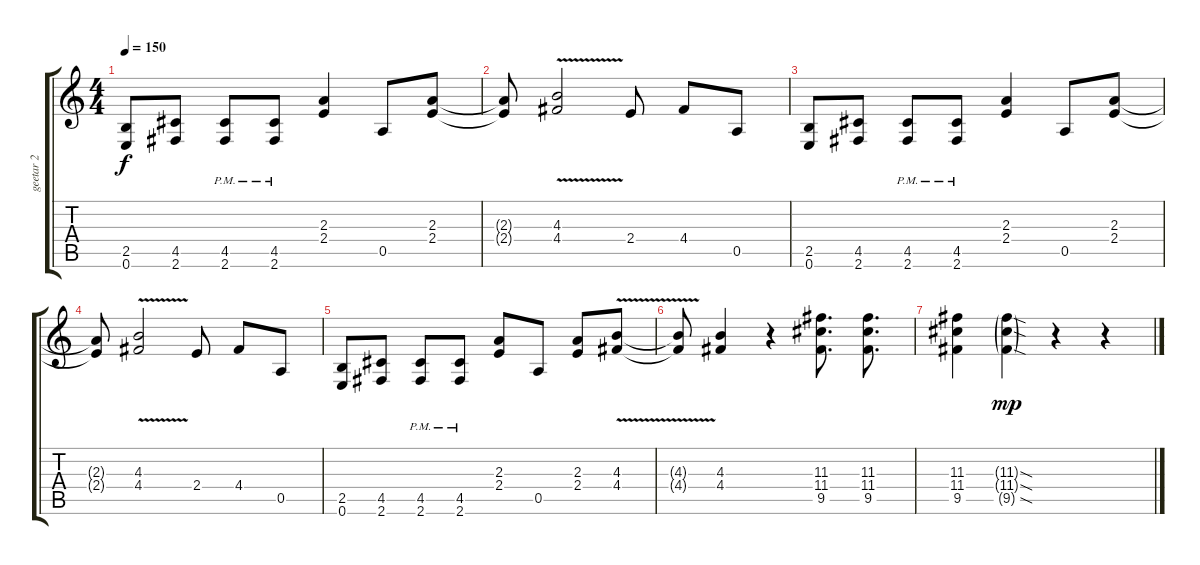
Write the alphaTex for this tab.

\track ("geetar 2" "geetar 2") {instrument distortionguitar}
\staff {score tabs}
\tuning (E4 B3 G3 D3 A2 E2) {hide}
\ts (4 4)
\tempo 150
\clef g2
\ks c
(2.5 0.6).8{dy f} (4.5 2.6).8 (4.5{pm} 2.6{pm}).8 (4.5{pm} 2.6{pm}).8 (2.3 2.4).4 0.5.8 (2.3 2.4).8 |
(2.3{t} 2.4{t}).8 (4.3{v} 4.4{v}).2 2.4.8 4.4.8 0.5.8 |
(2.5 0.6).8 (4.5 2.6).8 (4.5{pm} 2.6{pm}).8 (4.5{pm} 2.6{pm}).8 (2.3 2.4).4 0.5.8 (2.3 2.4).8 |
(2.3{t} 2.4{t}).8 (4.3{v} 4.4{v}).2 2.4.8 4.4.8 0.5.8 |
(2.5 0.6).8 (4.5 2.6).8 (4.5{pm} 2.6{pm}).8 (4.5{pm} 2.6{pm}).8 (2.3 2.4).8 0.5.8 (2.3 2.4).8 (4.3{v} 4.4{v}).8 |
(4.3{t} 4.4{t}).8 (4.3 4.4).4 r.4 (11.3 11.4 9.5).8{d} (11.3 11.4 9.5).8{d} |
(11.3 11.4 9.5).4 (11.3{sod g} 11.4{sod g} 9.5{sod g}).4{dy mp} r.4 r.4
